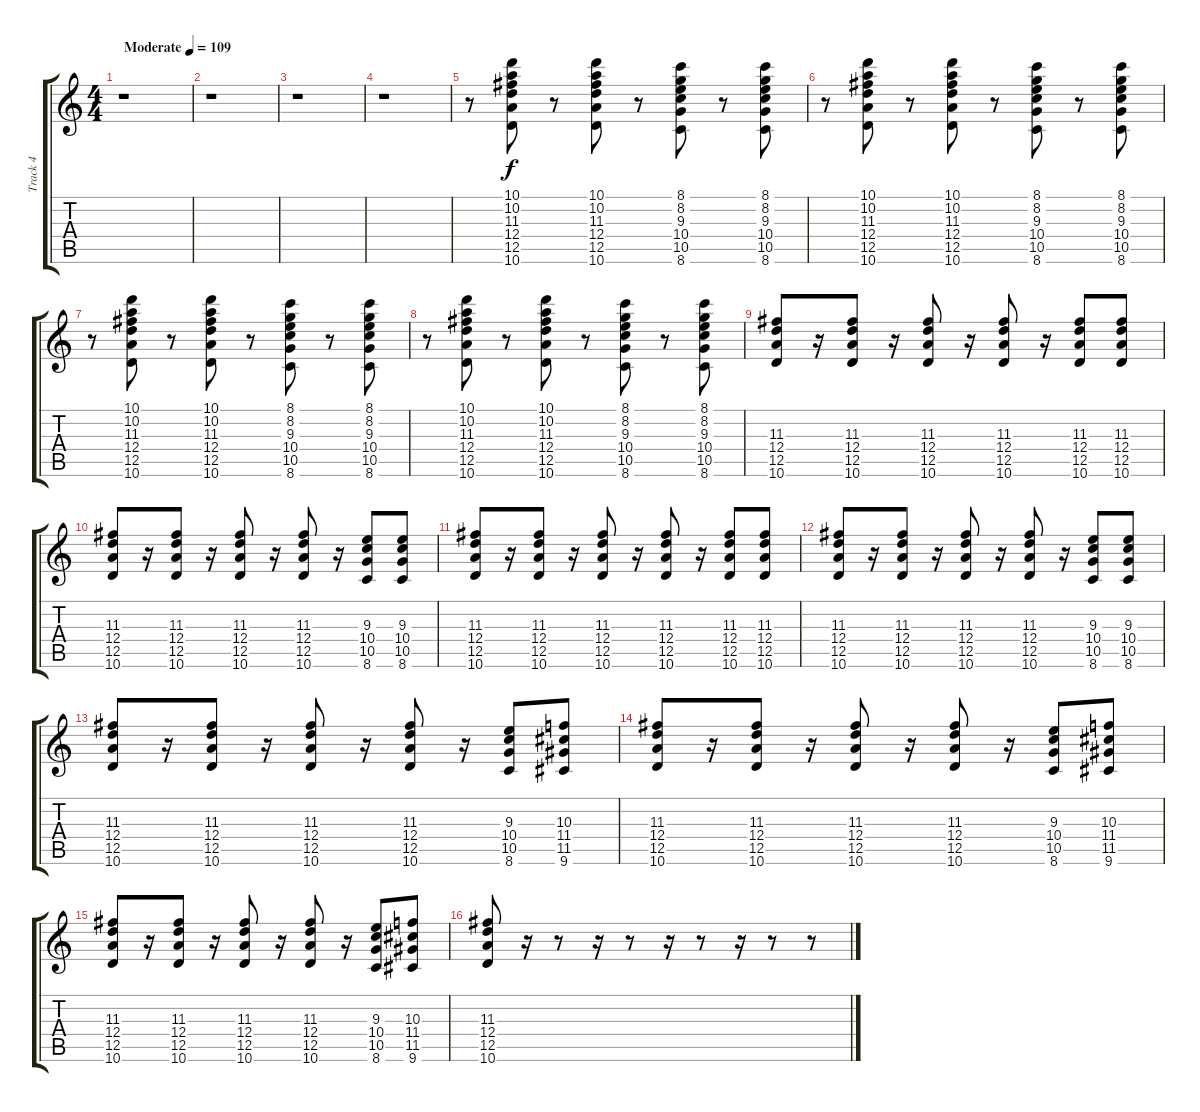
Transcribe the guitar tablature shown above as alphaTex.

\track ("Track 4" "Track 4") {instrument electricguitarclean}
\staff {score tabs}
\tuning (E4 B3 G3 D3 A2 E2) {hide}
\ts (4 4)
\tempo (109 "Moderate")
\clef g2
\ks c
r.1{dy f instrument electricguitarclean} |
r.1 |
r.1 |
r.1 |
r.8 (10.1 10.2 11.3 12.4 12.5 10.6).8 r.8 (10.1 10.2 11.3 12.4 12.5 10.6).8 r.8 (8.1 8.2 9.3 10.4 10.5 8.6).8 r.8 (8.1 8.2 9.3 10.4 10.5 8.6).8 |
r.8 (10.1 10.2 11.3 12.4 12.5 10.6).8 r.8 (10.1 10.2 11.3 12.4 12.5 10.6).8 r.8 (8.1 8.2 9.3 10.4 10.5 8.6).8 r.8 (8.1 8.2 9.3 10.4 10.5 8.6).8 |
r.8 (10.1 10.2 11.3 12.4 12.5 10.6).8 r.8 (10.1 10.2 11.3 12.4 12.5 10.6).8 r.8 (8.1 8.2 9.3 10.4 10.5 8.6).8 r.8 (8.1 8.2 9.3 10.4 10.5 8.6).8 |
r.8 (10.1 10.2 11.3 12.4 12.5 10.6).8 r.8 (10.1 10.2 11.3 12.4 12.5 10.6).8 r.8 (8.1 8.2 9.3 10.4 10.5 8.6).8 r.8 (8.1 8.2 9.3 10.4 10.5 8.6).8 |
(11.3 12.4 12.5 10.6).8 r.16 (11.3 12.4 12.5 10.6).8 r.16 (11.3 12.4 12.5 10.6).8 r.16 (11.3 12.4 12.5 10.6).8 r.16 (11.3 12.4 12.5 10.6).8 (11.3 12.4 12.5 10.6).8 |
(11.3 12.4 12.5 10.6).8 r.16 (11.3 12.4 12.5 10.6).8 r.16 (11.3 12.4 12.5 10.6).8 r.16 (11.3 12.4 12.5 10.6).8 r.16 (9.3 10.4 10.5 8.6).8 (9.3 10.4 10.5 8.6).8 |
(11.3 12.4 12.5 10.6).8 r.16 (11.3 12.4 12.5 10.6).8 r.16 (11.3 12.4 12.5 10.6).8 r.16 (11.3 12.4 12.5 10.6).8 r.16 (11.3 12.4 12.5 10.6).8 (11.3 12.4 12.5 10.6).8 |
(11.3 12.4 12.5 10.6).8 r.16 (11.3 12.4 12.5 10.6).8 r.16 (11.3 12.4 12.5 10.6).8 r.16 (11.3 12.4 12.5 10.6).8 r.16 (9.3 10.4 10.5 8.6).8 (9.3 10.4 10.5 8.6).8 |
(11.3 12.4 12.5 10.6).8 r.16 (11.3 12.4 12.5 10.6).8 r.16 (11.3 12.4 12.5 10.6).8 r.16 (11.3 12.4 12.5 10.6).8 r.16 (9.3 10.4 10.5 8.6).8 (10.3 11.4 11.5 9.6).8 |
(11.3 12.4 12.5 10.6).8 r.16 (11.3 12.4 12.5 10.6).8 r.16 (11.3 12.4 12.5 10.6).8 r.16 (11.3 12.4 12.5 10.6).8 r.16 (9.3 10.4 10.5 8.6).8 (10.3 11.4 11.5 9.6).8 |
(11.3 12.4 12.5 10.6).8 r.16 (11.3 12.4 12.5 10.6).8 r.16 (11.3 12.4 12.5 10.6).8 r.16 (11.3 12.4 12.5 10.6).8 r.16 (9.3 10.4 10.5 8.6).8 (10.3 11.4 11.5 9.6).8 |
(11.3 12.4 12.5 10.6).8 r.16 r.8 r.16 r.8 r.16 r.8 r.16 r.8 r.8
